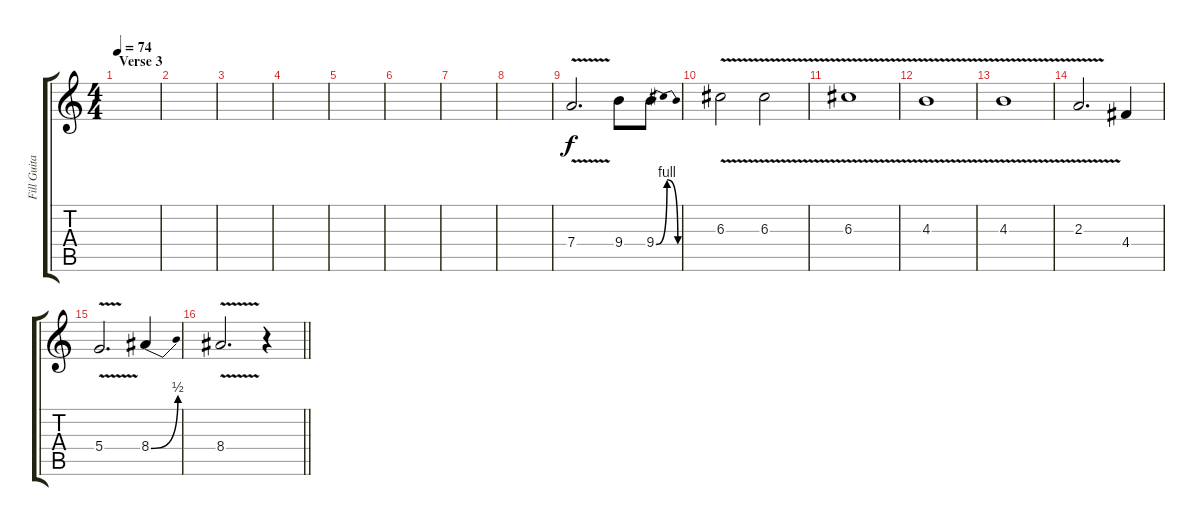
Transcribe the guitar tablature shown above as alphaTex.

\track ("Fill Guitar #1" "Fill Guita") {instrument distortionguitar}
\staff {score tabs}
\tuning (E4 B3 G3 D3 A2 E2) {hide}
\ts (4 4)
\section ("" "Verse 3")
\tempo 74
\clef g2
\ks c
|
|
|
|
|
|
|
|
7.4{v}.2{d volume 11} 9.4.8 9.4{be (bendrelease 0 0 30 4 30 4 60 0)}.8 |
6.3{v}.2 6.3{v}.2 |
6.3{v}.1 |
4.3{v}.1 |
4.3{v}.1 |
2.3{v}.2{d} 4.4.4 |
5.4{v}.2{d} 8.4{be (bend 0 0 60 2)}.4 |
\barLineRight lightlight
8.4{v}.2{d} r.4
